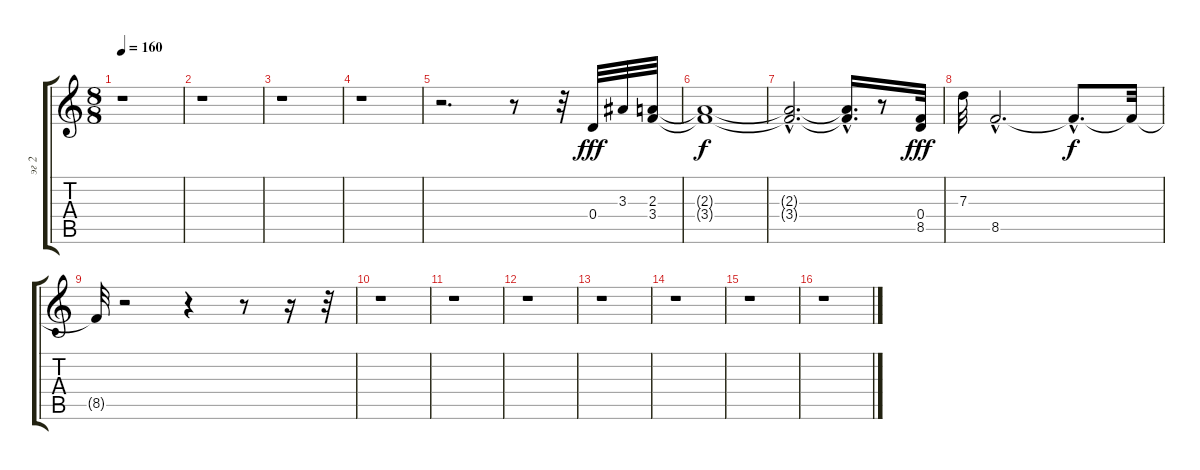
\track ("эг 2" "эг 2") {instrument electricguitarclean}
\staff {score tabs}
\tuning (E4 B3 G3 D3 A2 E2) {hide}
\ts (8 8)
\tempo 160
\clef g2
\ks c
r.1{dy f} |
r.1 |
r.1 |
r.1 |
r.2{d} r.8 r.32 0.4.32{dy fff} 3.3.32 (2.3 3.4).32 |
(2.3{t} 3.4{t}).1{dy f} |
(2.3{hac t} 3.4{hac t}).2{d} (2.3{hac t} 3.4{hac t}).16{d} r.8 (0.4 8.5).32{dy fff} |
7.3.32 8.5{hac}.2{d} 8.5{hac t}.8{d dy f} 8.5{t}.32 |
8.5{t}.32 r.2 r.4 r.8 r.16 r.32 |
r.1 |
r.1 |
r.1 |
r.1 |
r.1 |
r.1 |
r.1
